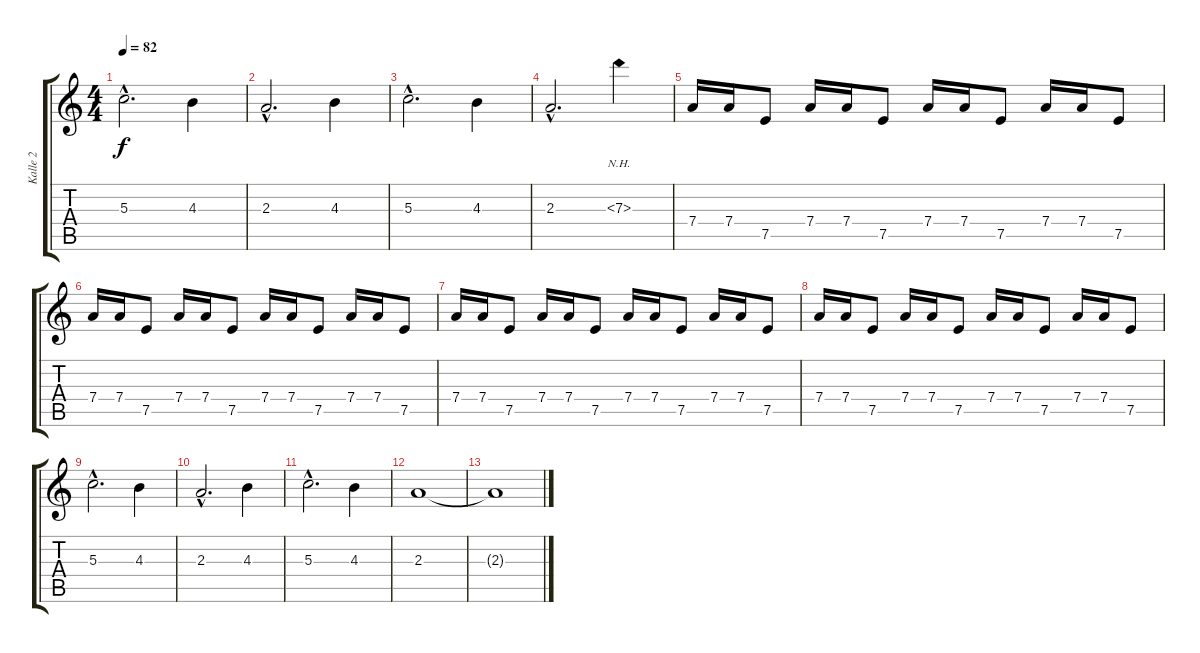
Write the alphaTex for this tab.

\track ("Kalle 2" "Kalle 2") {instrument overdrivenguitar}
\staff {score tabs}
\tuning (E4 B3 G3 D3 A2 E2) {hide}
\ts (4 4)
\tempo 82
\clef g2
\ks c
5.3{hac}.2{d dy f volume 16 balance 13} 4.3.4 |
2.3{hac}.2{d} 4.3.4 |
5.3{hac}.2{d} 4.3.4 |
2.3{hac}.2{d} 7.3{nh}.4 |
7.4.16{volume 13 instrument distortionguitar} 7.4.16 7.5.8 7.4.16 7.4.16 7.5.8 7.4.16 7.4.16 7.5.8 7.4.16 7.4.16 7.5.8 |
7.4.16 7.4.16 7.5.8 7.4.16 7.4.16 7.5.8 7.4.16 7.4.16 7.5.8 7.4.16 7.4.16 7.5.8 |
7.4.16 7.4.16 7.5.8 7.4.16 7.4.16 7.5.8 7.4.16 7.4.16 7.5.8 7.4.16 7.4.16 7.5.8 |
7.4.16 7.4.16 7.5.8 7.4.16 7.4.16 7.5.8 7.4.16 7.4.16 7.5.8 7.4.16 7.4.16 7.5.8 |
5.3{hac}.2{d volume 16 balance 13} 4.3.4 |
2.3{hac}.2{d} 4.3.4 |
5.3{hac}.2{d} 4.3.4 |
2.3.1 |
2.3{t}.1
